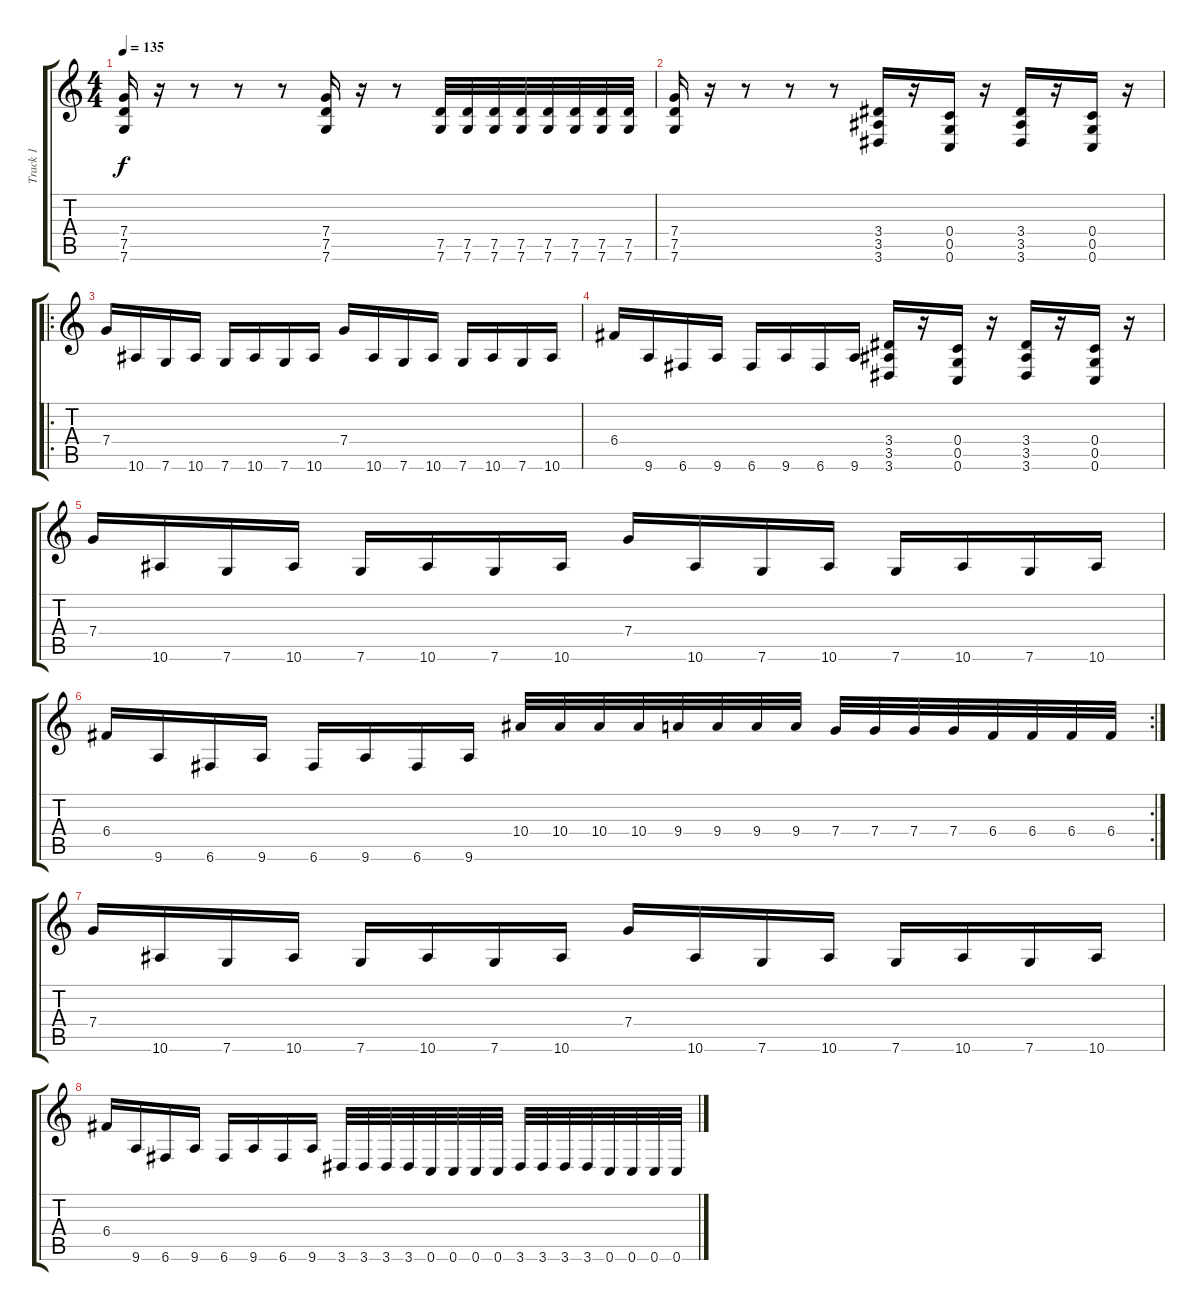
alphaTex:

\track ("Track 1" "Track 1") {instrument distortionguitar}
\staff {score tabs}
\tuning (D4 A3 F3 C3 G2 C2) {hide}
\ts (4 4)
\tempo 135
\clef g2
\ks c
(7.4 7.5 7.6).16{dy f} r.16 r.8 r.8 r.8 (7.4 7.5 7.6).16 r.16 r.8 (7.5 7.6).32 (7.5 7.6).32 (7.5 7.6).32 (7.5 7.6).32 (7.5 7.6).32 (7.5 7.6).32 (7.5 7.6).32 (7.5 7.6).32 |
(7.4 7.5 7.6).16 r.16 r.8 r.8 r.8 (3.4 3.5 3.6).16 r.16 (0.4 0.5 0.6).16 r.16 (3.4 3.5 3.6).16 r.16 (0.4 0.5 0.6).16 r.16 |
\ro
7.4.16 10.6.16 7.6.16 10.6.16 7.6.16 10.6.16 7.6.16 10.6.16 7.4.16 10.6.16 7.6.16 10.6.16 7.6.16 10.6.16 7.6.16 10.6.16 |
6.4.16 9.6.16 6.6.16 9.6.16 6.6.16 9.6.16 6.6.16 9.6.16 (3.4 3.5 3.6).16 r.16 (0.4 0.5 0.6).16 r.16 (3.4 3.5 3.6).16 r.16 (0.4 0.5 0.6).16 r.16 |
7.4.16 10.6.16 7.6.16 10.6.16 7.6.16 10.6.16 7.6.16 10.6.16 7.4.16 10.6.16 7.6.16 10.6.16 7.6.16 10.6.16 7.6.16 10.6.16 |
\rc 2
6.4.16 9.6.16 6.6.16 9.6.16 6.6.16 9.6.16 6.6.16 9.6.16 10.4.32 10.4.32 10.4.32 10.4.32 9.4.32 9.4.32 9.4.32 9.4.32 7.4.32 7.4.32 7.4.32 7.4.32 6.4.32 6.4.32 6.4.32 6.4.32 |
7.4.16 10.6.16 7.6.16 10.6.16 7.6.16 10.6.16 7.6.16 10.6.16 7.4.16 10.6.16 7.6.16 10.6.16 7.6.16 10.6.16 7.6.16 10.6.16 |
6.4.16 9.6.16 6.6.16 9.6.16 6.6.16 9.6.16 6.6.16 9.6.16 3.6.32 3.6.32 3.6.32 3.6.32 0.6.32 0.6.32 0.6.32 0.6.32 3.6.32 3.6.32 3.6.32 3.6.32 0.6.32 0.6.32 0.6.32 0.6.32
